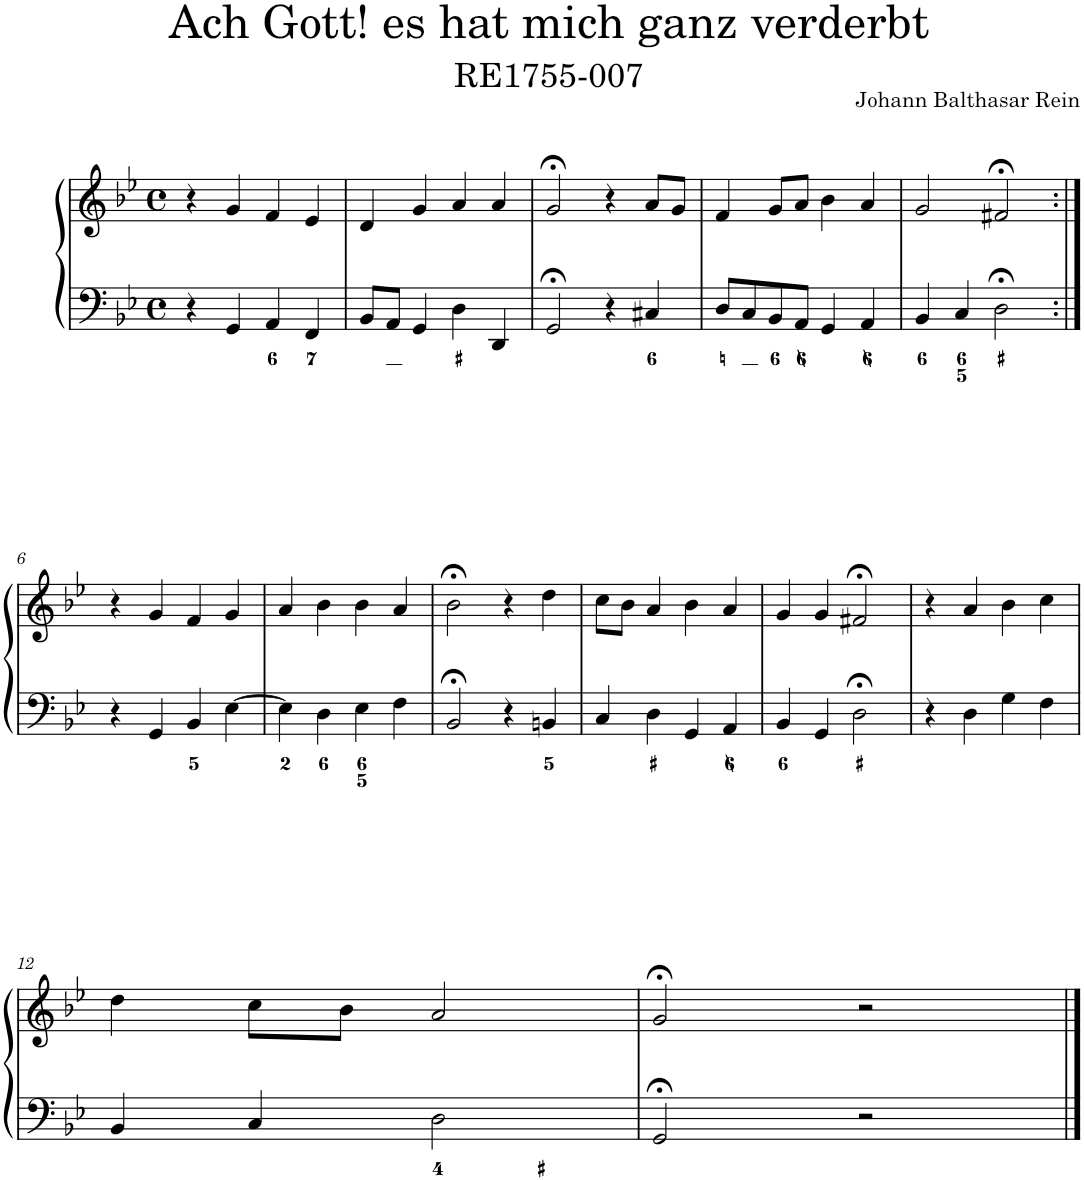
**kern	**kern
*part1	*part1
*staff2	*staff1
*I"Piano	*
*I'Pno.	*
*clefF4	*clefG2
*k[b-e-]	*k[b-e-]
*M4/4	*M4/4
*met(c)	*met(c)
=1	=1
4r	4r
4GG/	4g/
4AA/	4f/
4FF/	4e-/
=2	=2
8BB-/L	4d/
8AA/J	.
4GG/	4g/
4D\	4a/
4DD/	4a/
=3	=3
2GG;</	2g;</
4r	4r
4C#X/	8a/L
.	8g/J
=4	=4
8D/L	4f/
8C/	.
8BB-/	8g/L
8AA/J	8a/J
4GG/	4b-\
4AA/	4a/
=5	=5
4BB-/	2g/
4C/	.
2D;<\	2f#X;</
!!LO:LB:g=z
=6:|!	=6:|!
4r	4r
4GG/	4g/
4BB-/	4f/
[4E-\	4g/
=7	=7
4E-\]	4a/
4D\	4b-\
4E-\	4b-\
4F\	4a/
=8	=8
2BB-;</	2b-;<\
4r	4r
4BBn/	4dd\
=9	=9
4C/	8cc\L
.	8b-\J
4D\	4a/
4GG/	4b-\
4AA/	4a/
=10	=10
4BB-/	4g/
4GG/	4g/
2D;<\	2f#X;</
=11	=11
4r	4r
4D\	4a/
4G\	4b-\
4F\	4cc\
!!LO:LB:g=z
=12	=12
4BB-/	4dd\
4C/	8cc\L
.	8b-\J
2D\	2a/
=13	=13
2GG;</	2g;</
2r	2r
==	==
*-	*-
